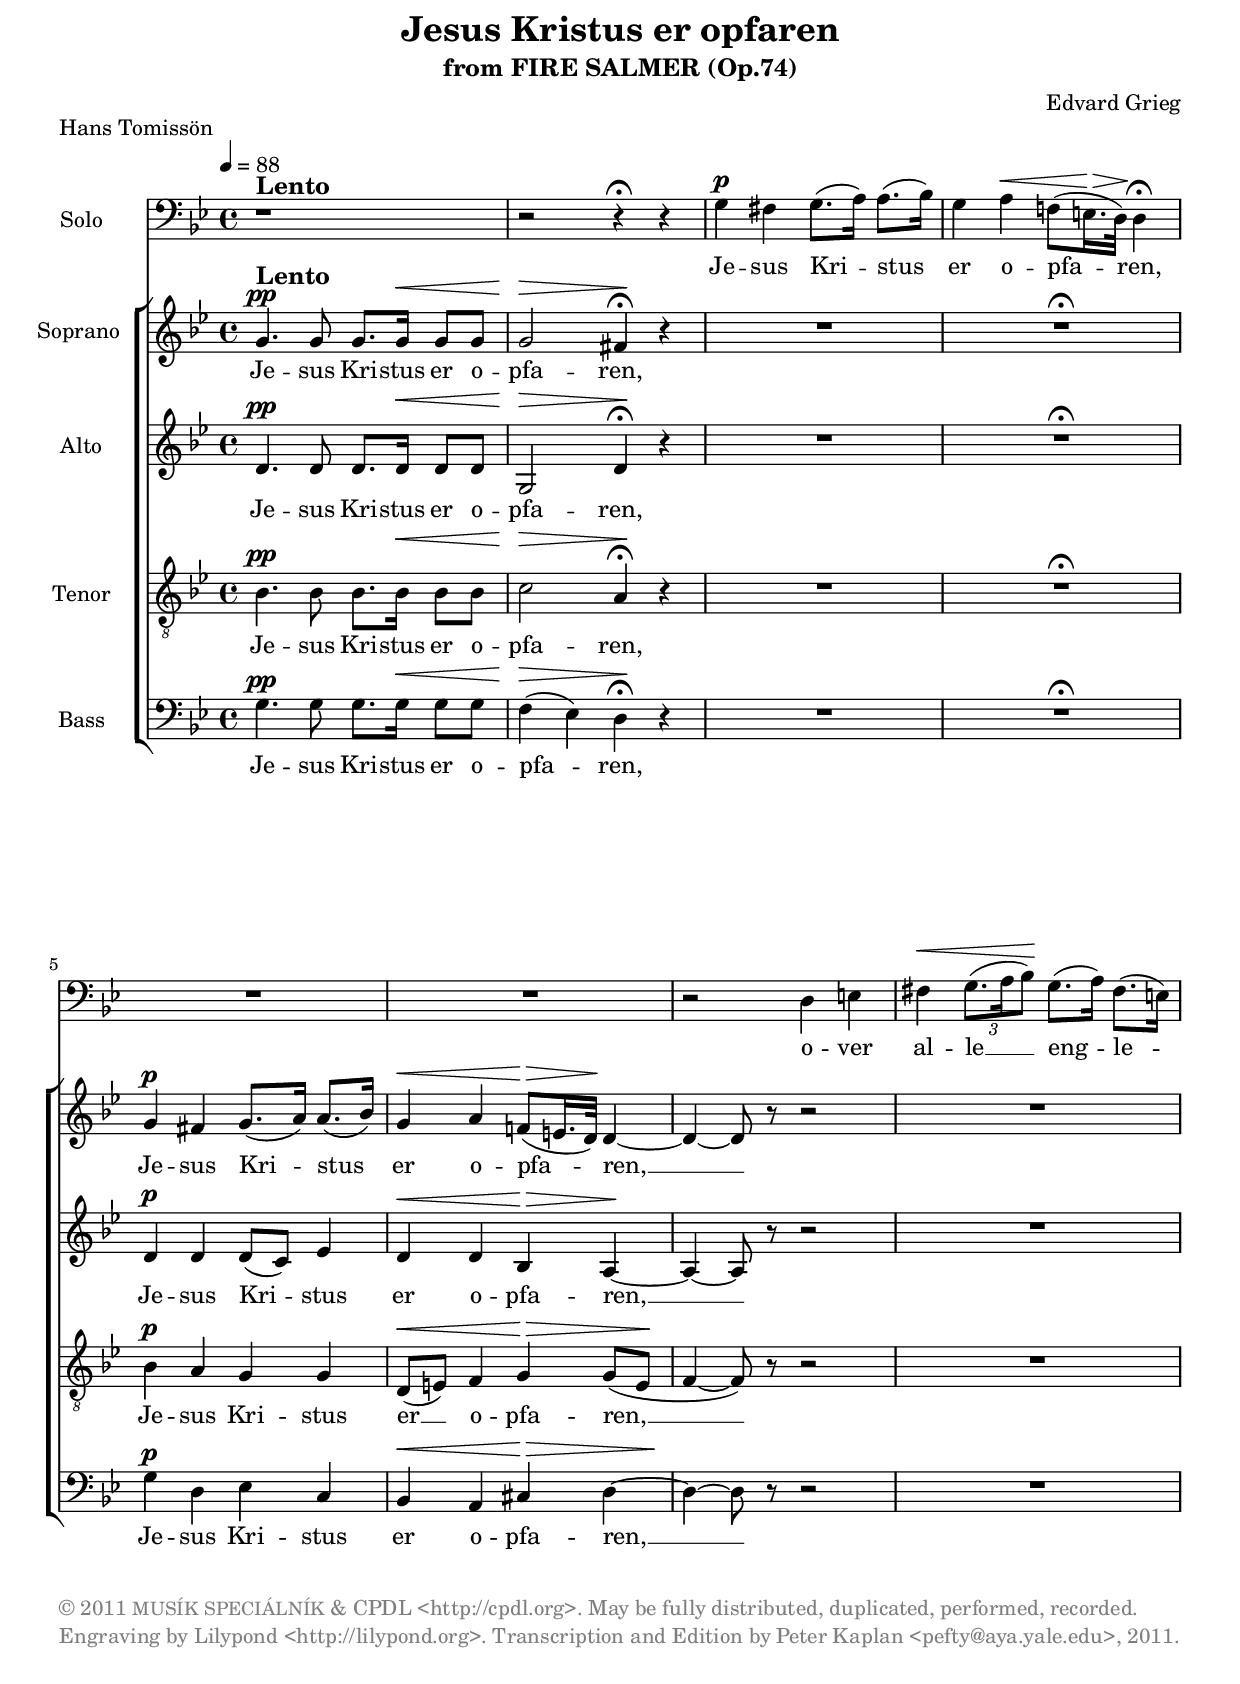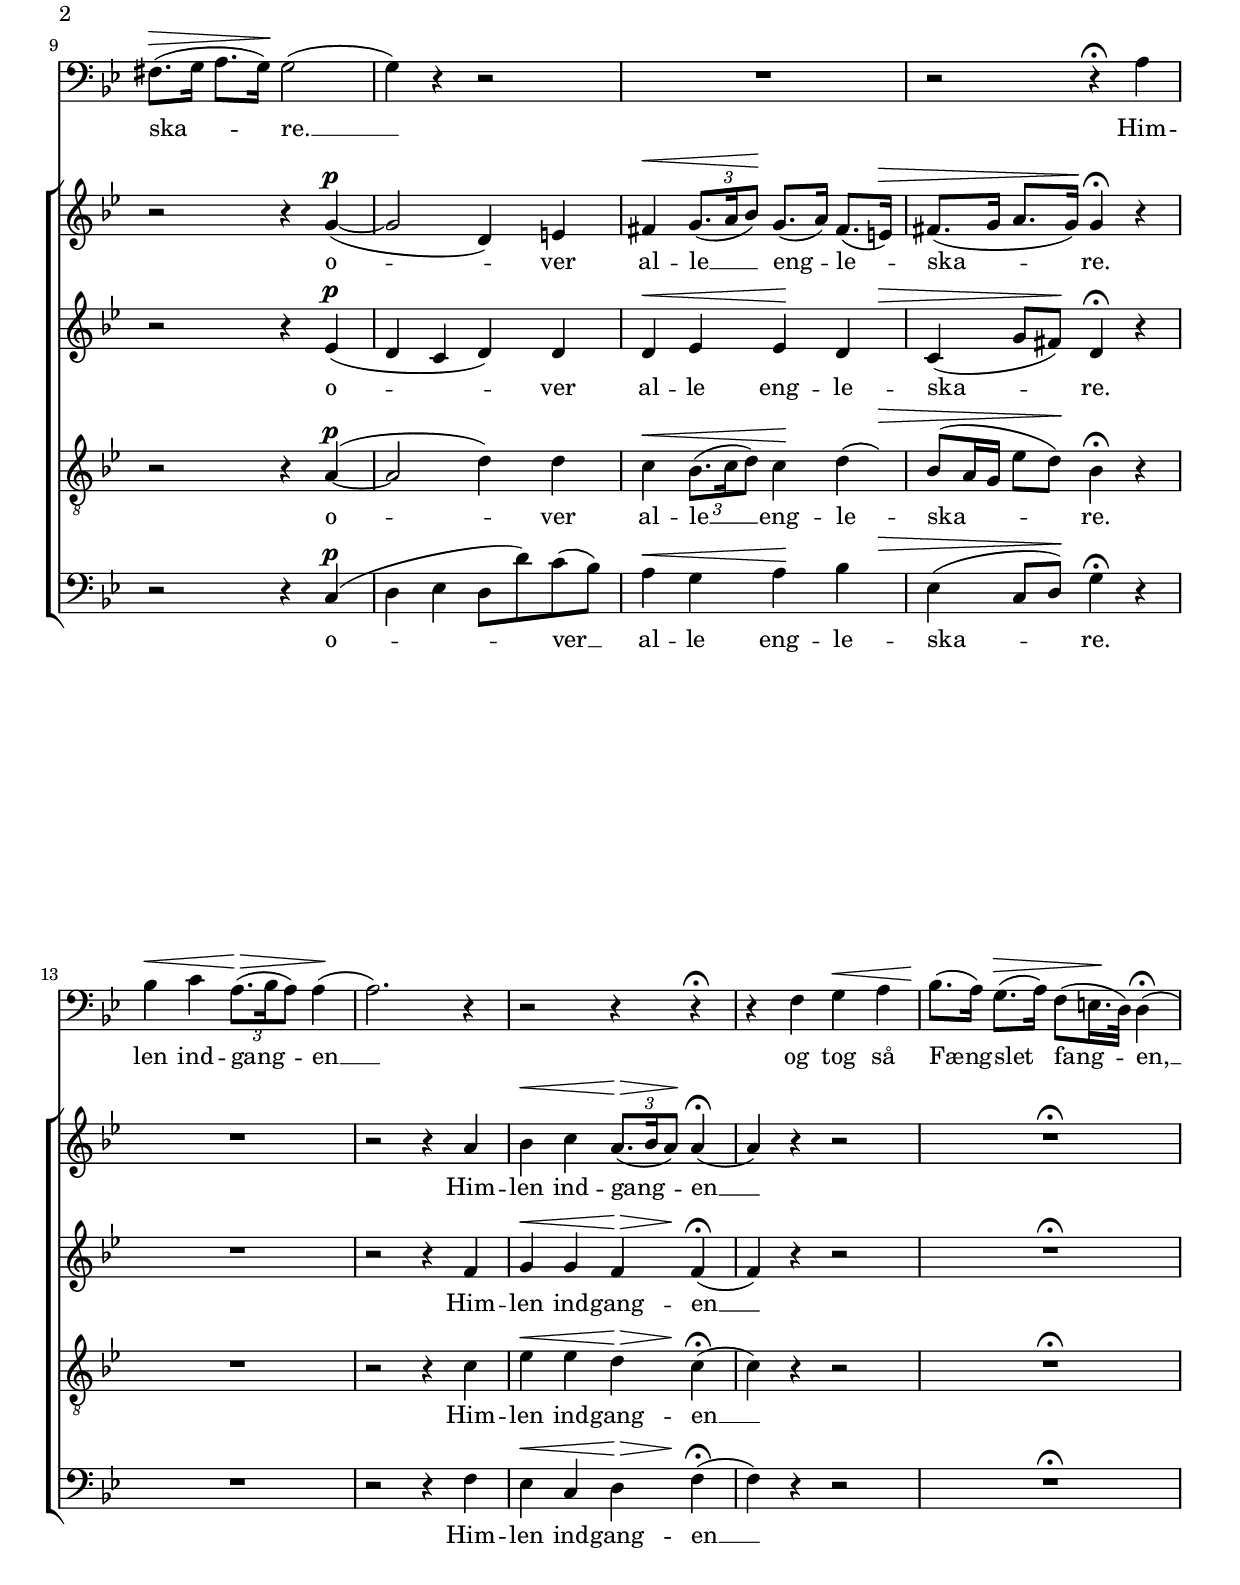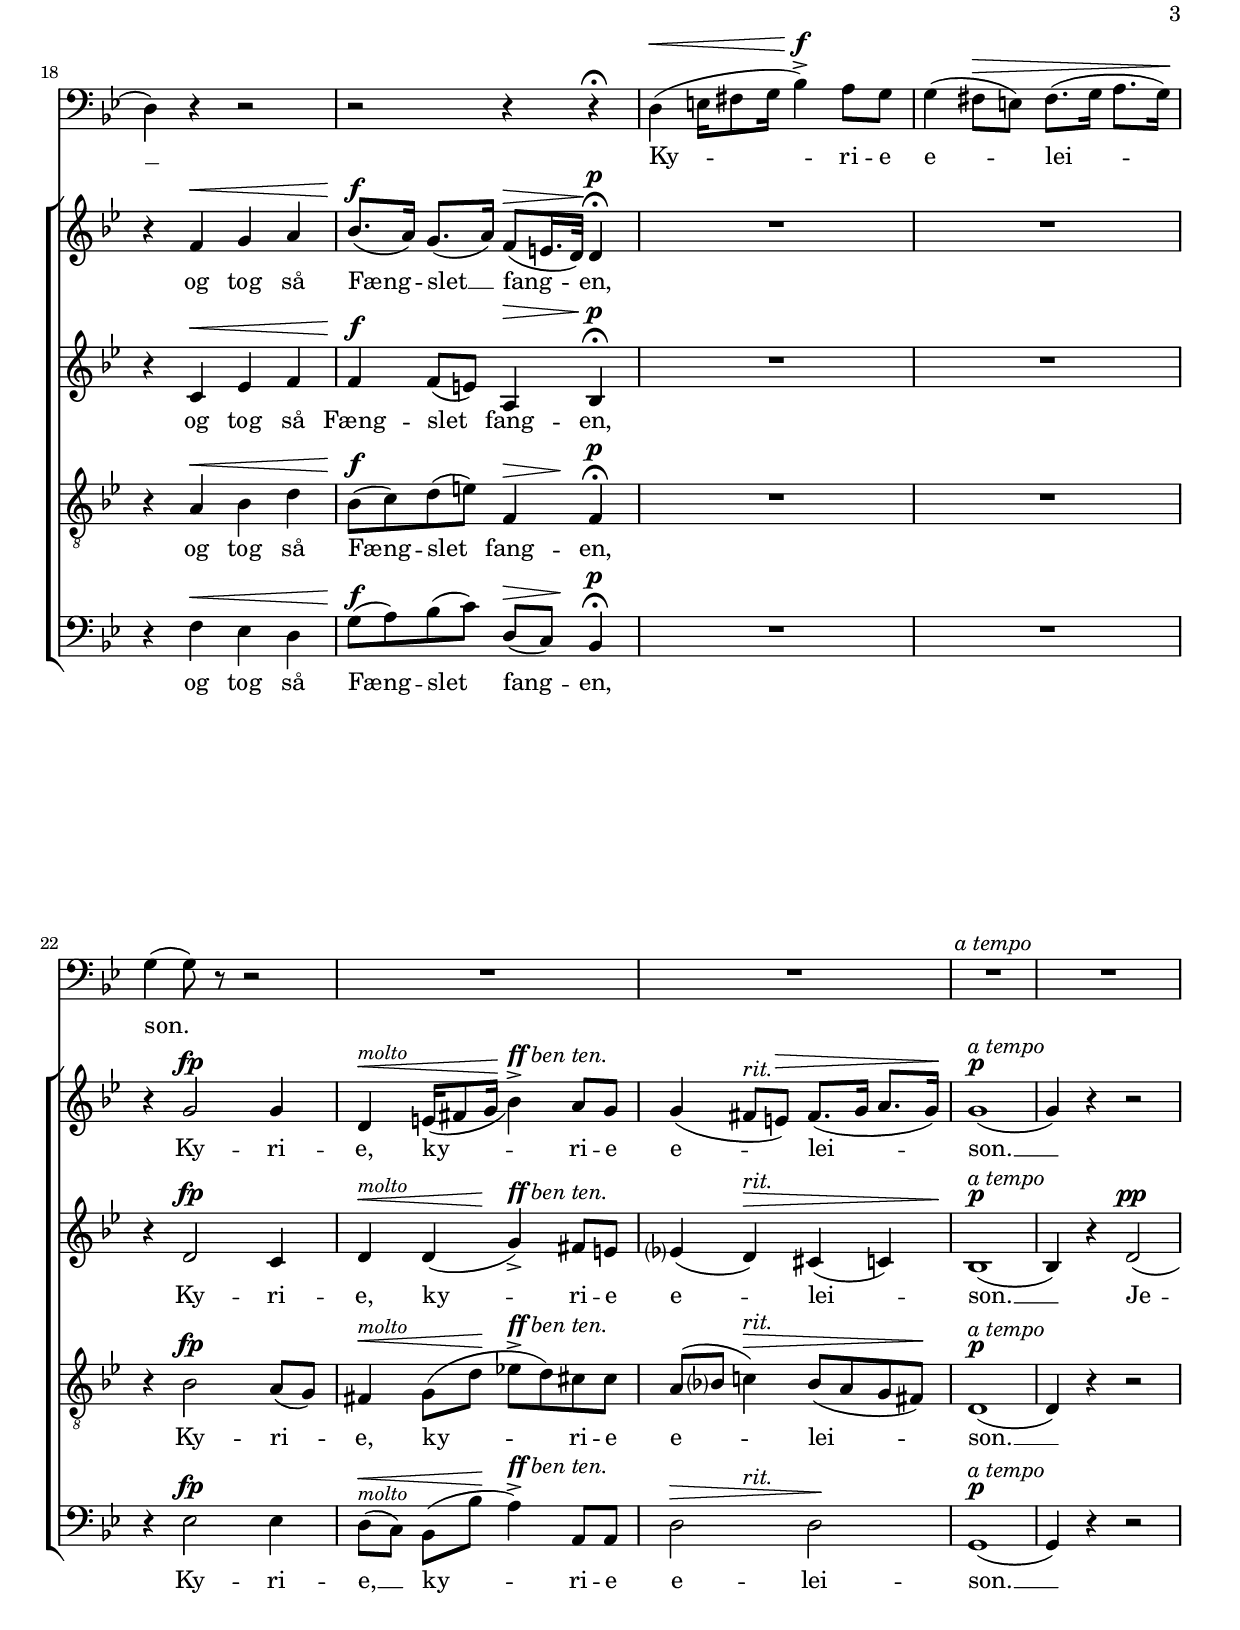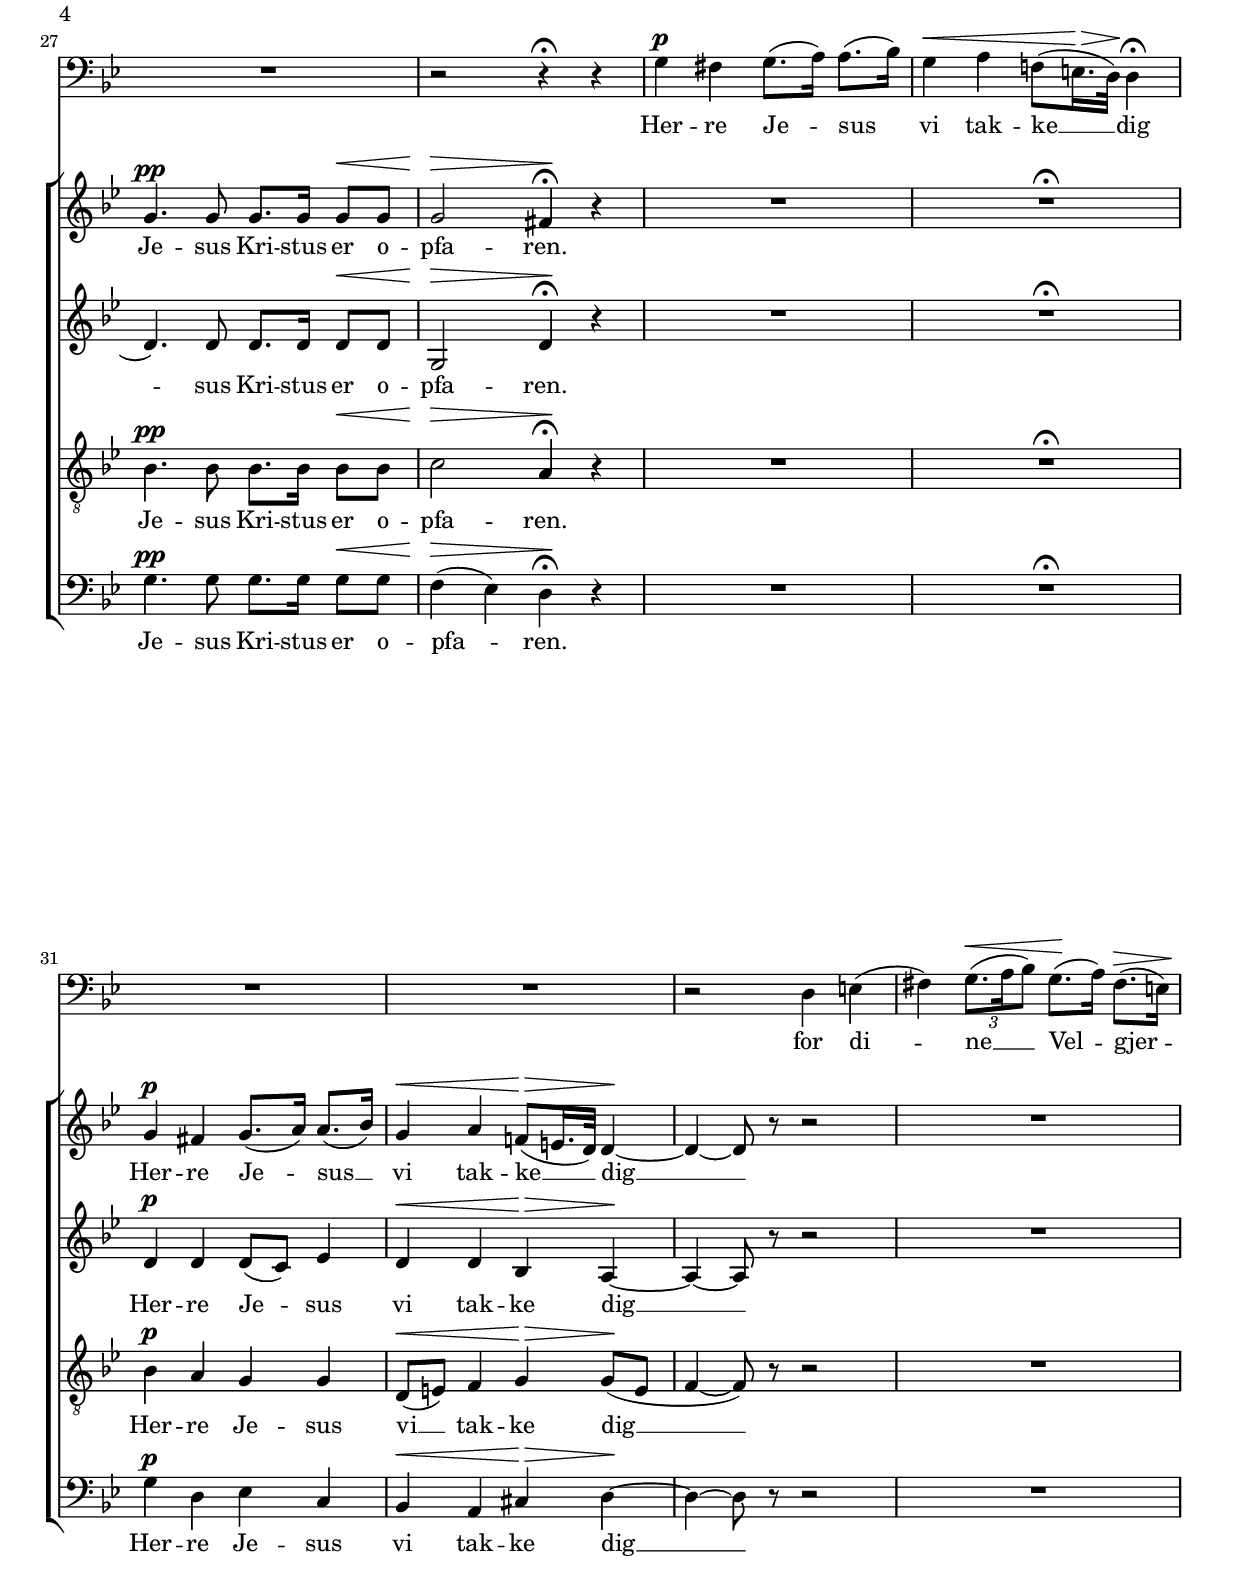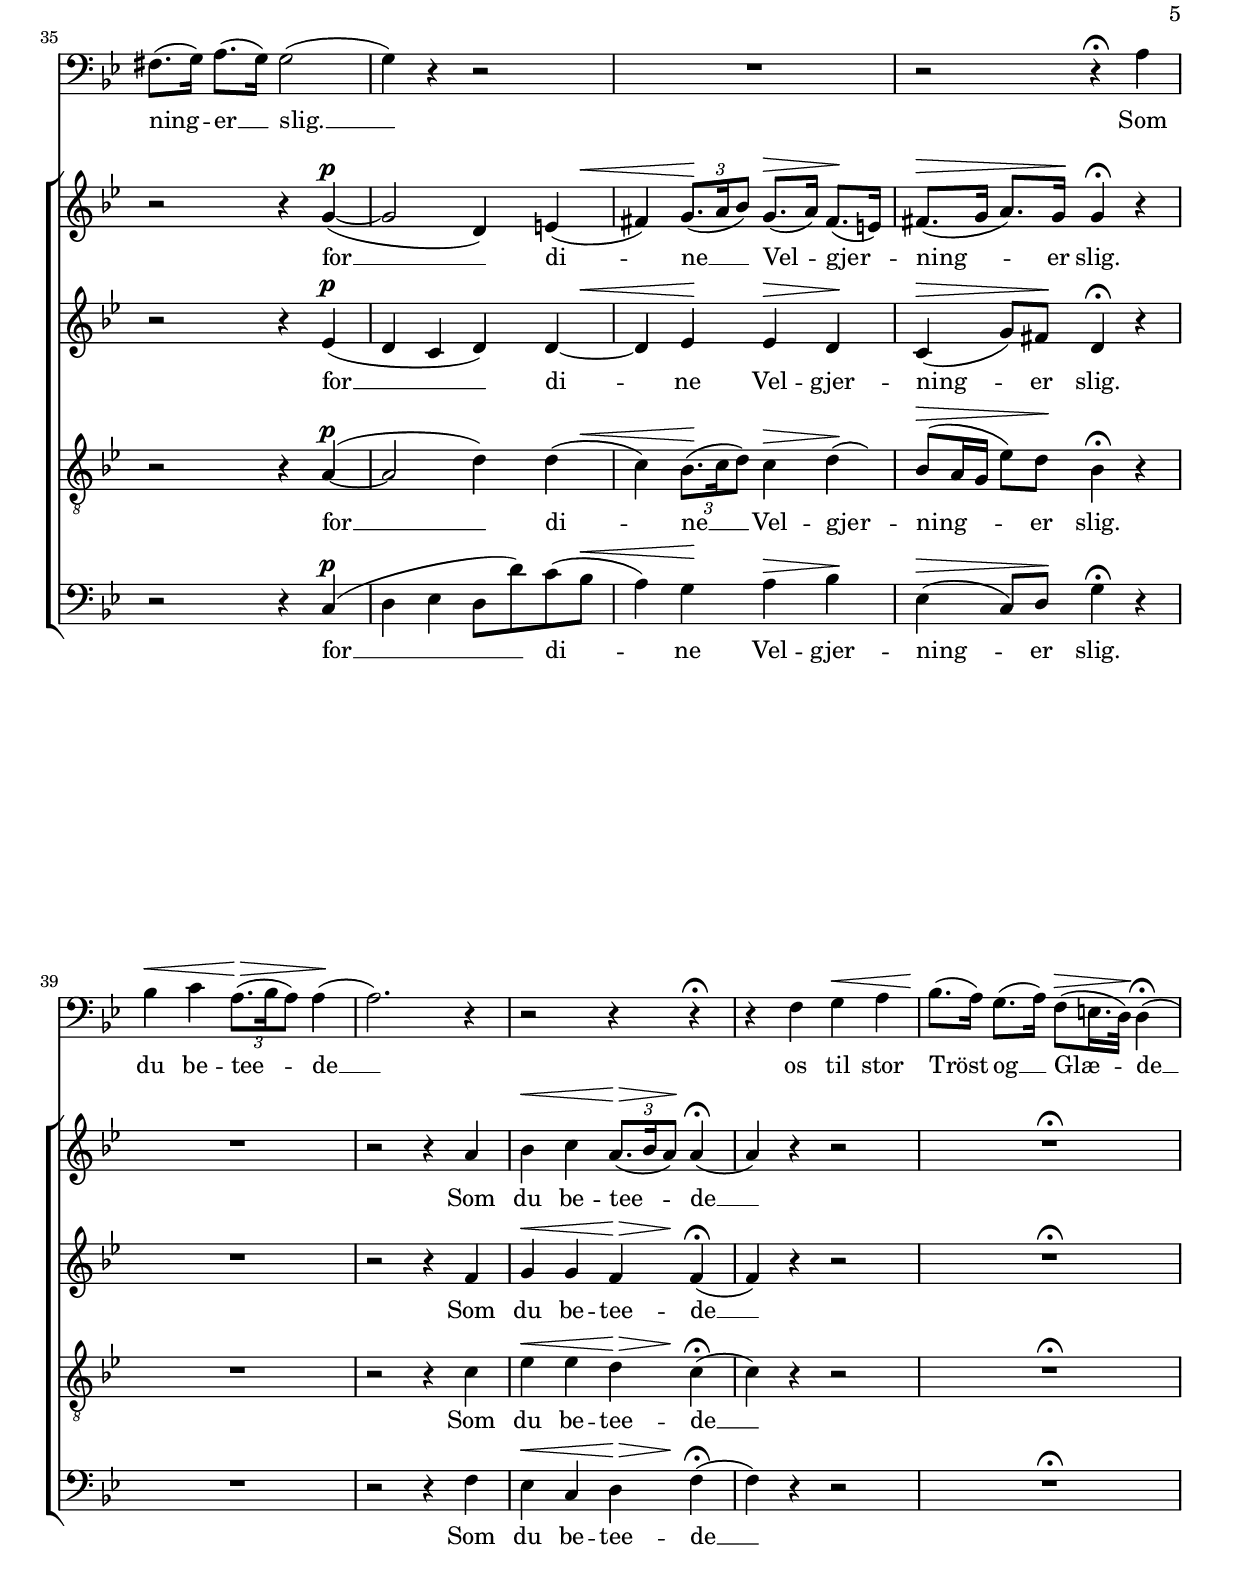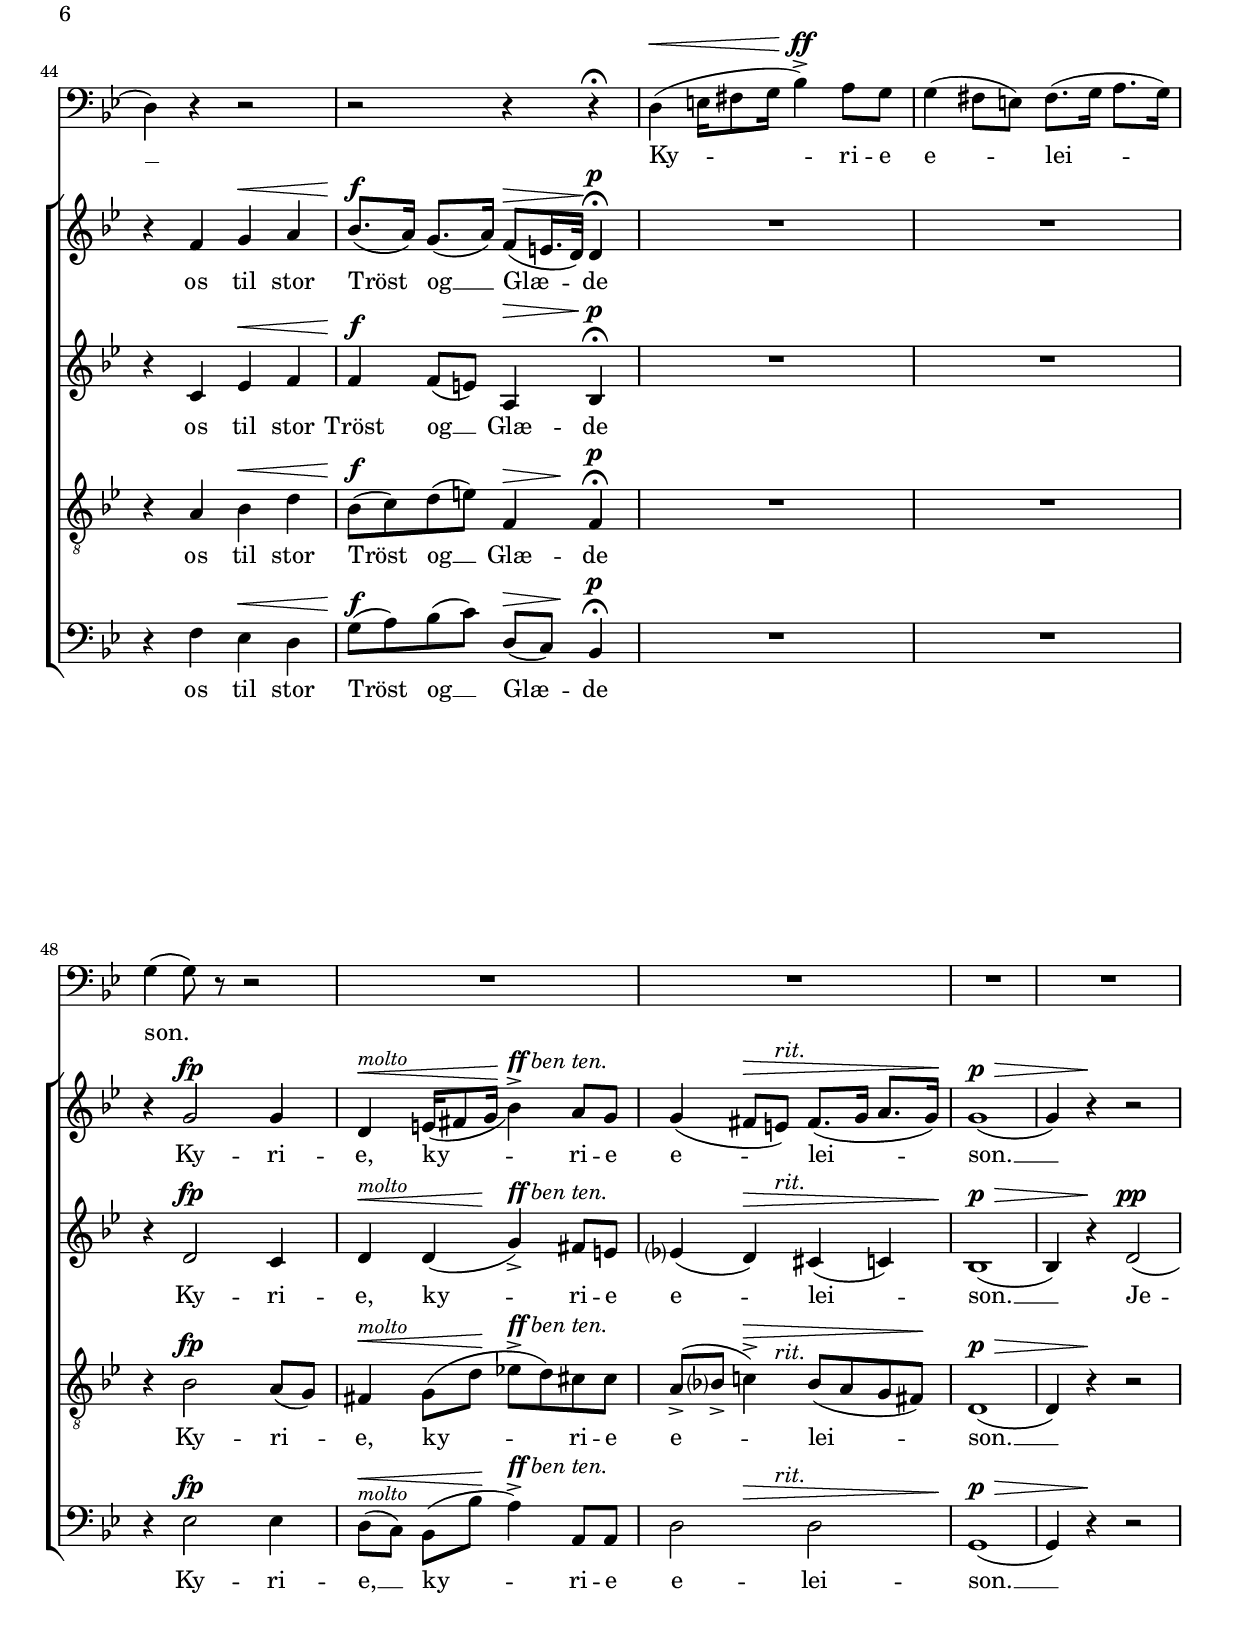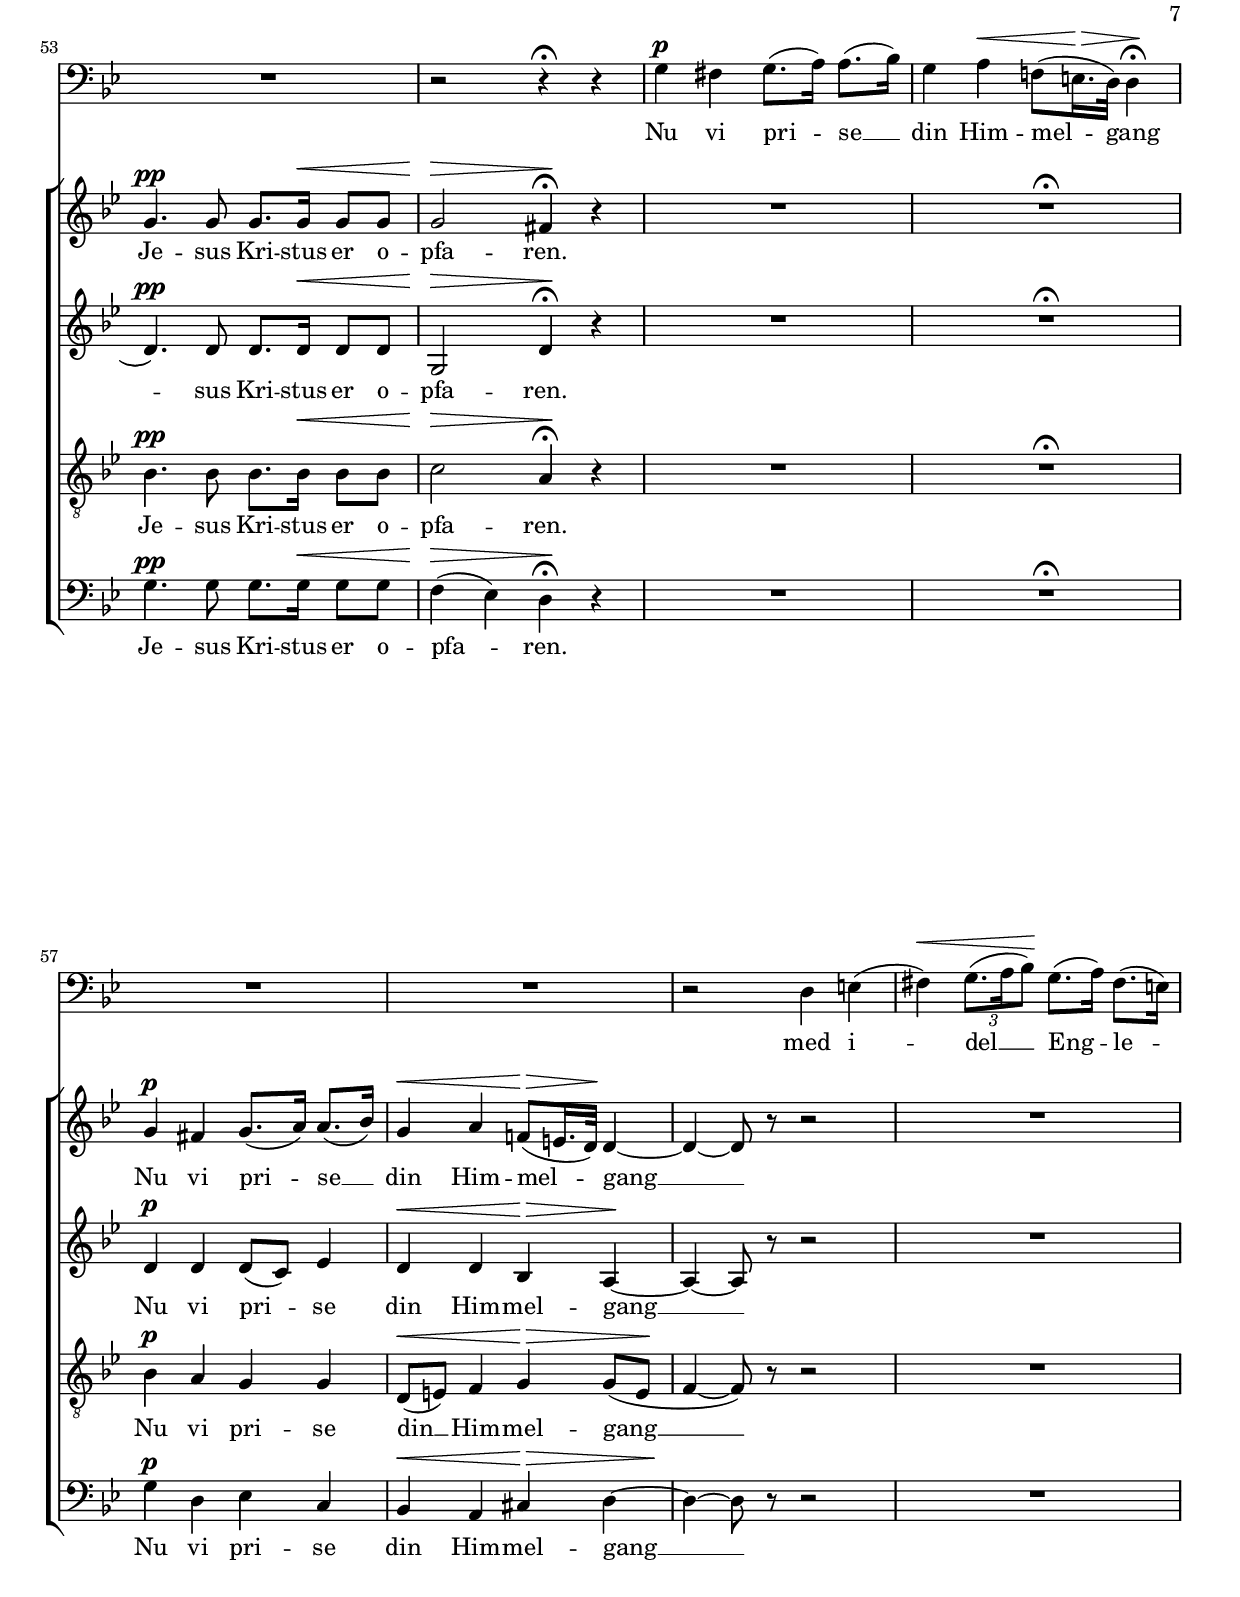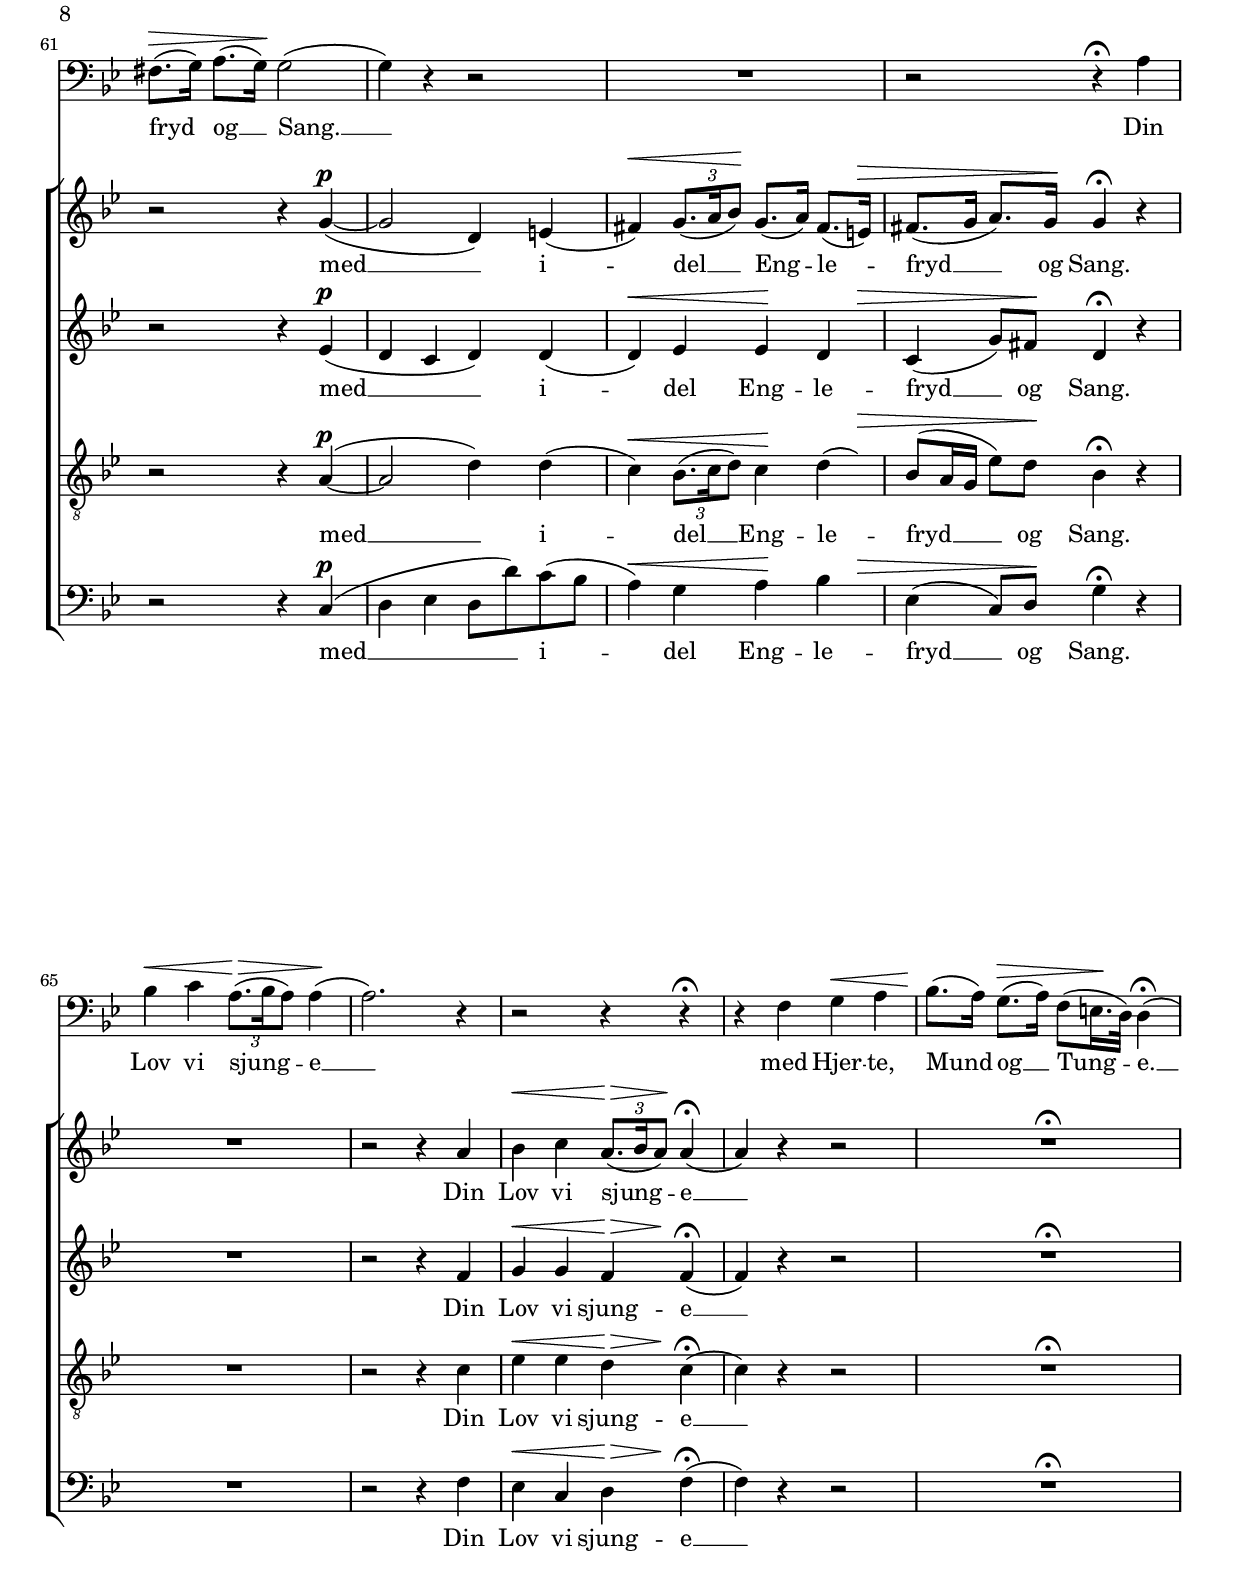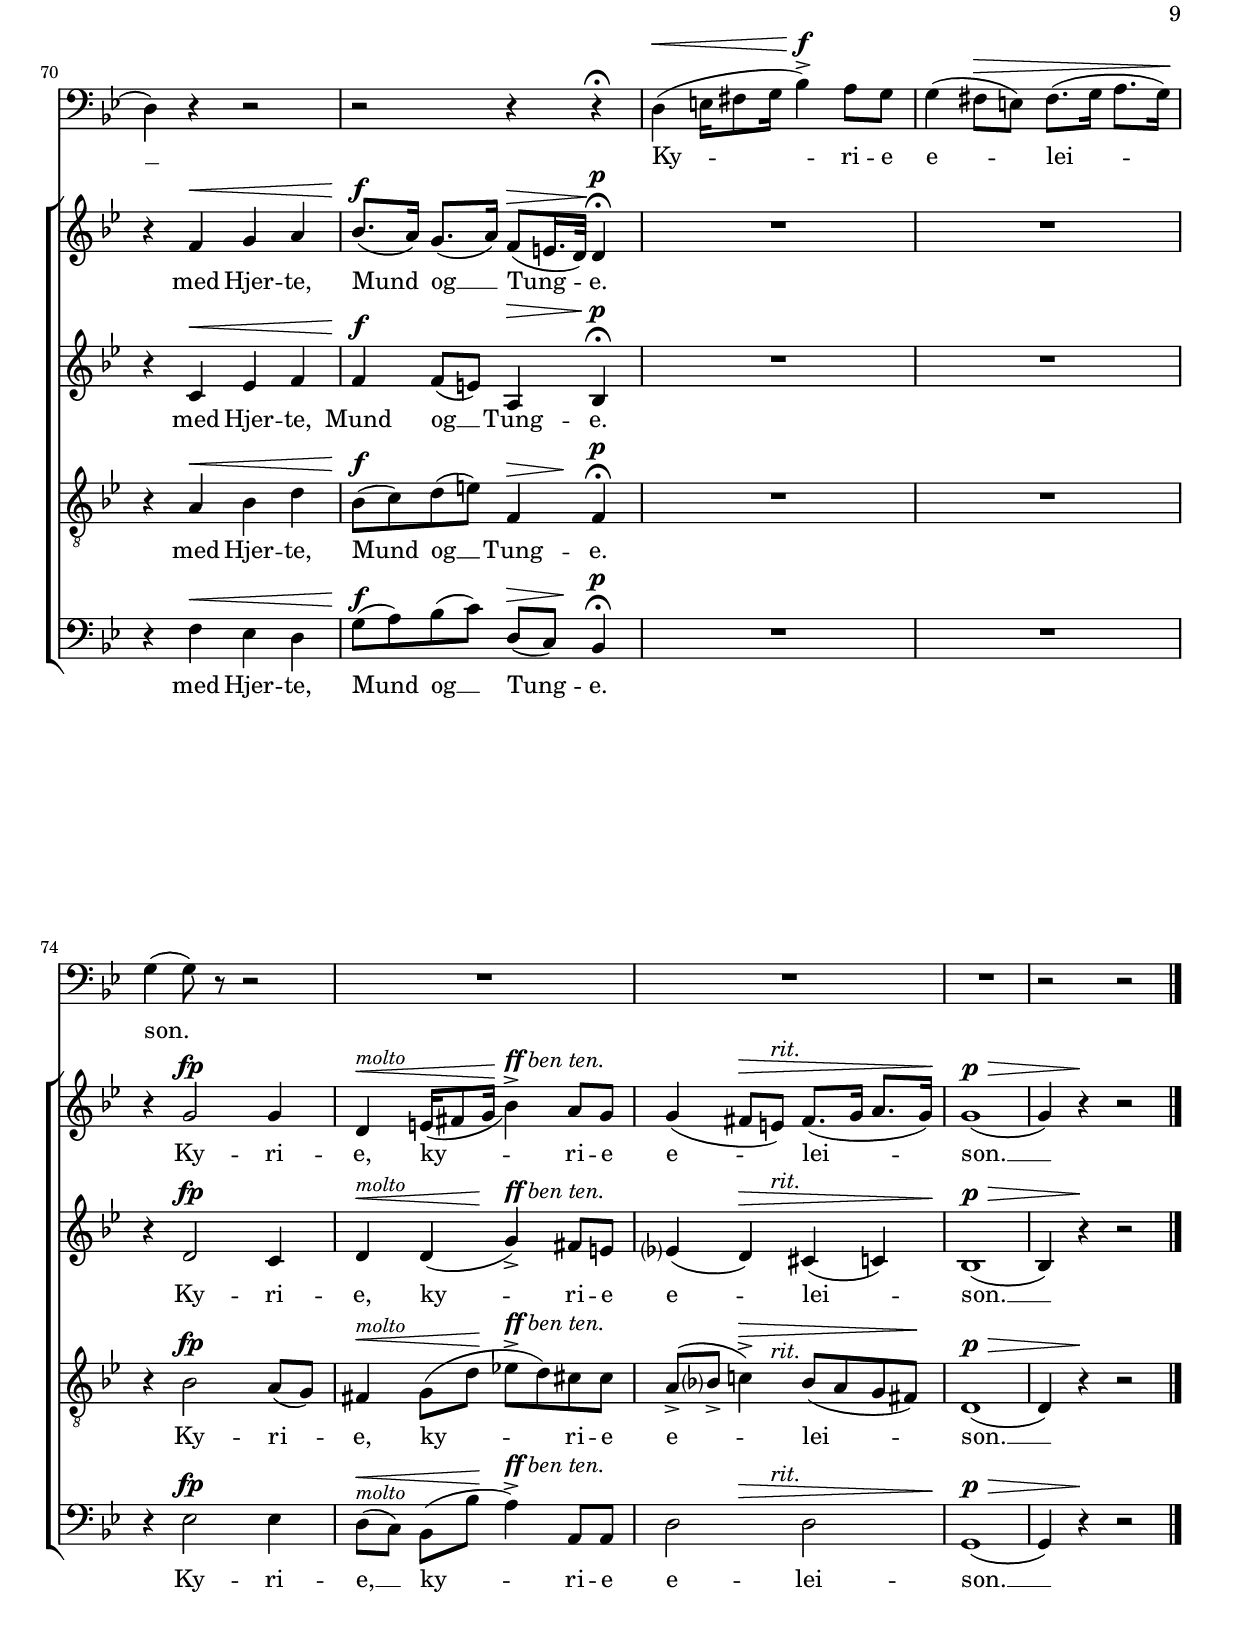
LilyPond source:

     \version "2.10.10"

  phrasingSlurDashed = {
    \override PhrasingSlur #'dash-period = #0.75
    \override PhrasingSlur #'dash-fraction = #0.4
  }

	
\paper {
  	after-title-space = #0.1 % default: 5\mm
	between-system-padding = #0.1 % default: 4\mm
%	between-system-space = #0.1 % default: 20\mm
  bottom-margin = 1.8\cm
  top-margin = 0.1\cm
  systemSeparatorMarkup = ""
   ragged-bottom=##f
% ragged-last-bottom=##f
  top-margin = 0.1\cm
  %  system-count = #18
   page-count = #10
	 oddFooterMarkup = \markup \abs-fontsize #10 \with-color #grey {
		\on-the-fly #first-page { \column { 
              \line { }
              \line { }
	      \line {© 2011 \smaller MUSÍK \smaller SPECIÁLNÍK & CPDL <http://cpdl.org>. May be fully distributed, duplicated, performed, recorded.}
              \line {Engraving by Lilypond <http://lilypond.org>. Transcription and Edition by Peter Kaplan <pefty@aya.yale.edu>, 2011.}

                                               }
                                     }
				   }    
 }

Global = {
	\once \override Score.RehearsalMark #'minimum-Y-extent = #'( -2 . 0 )
	% prepare dynamic signs to take fewest space and move around easily:
	\override DynamicText #'Y-extent = #'( 0 . 0 )
}	

% set staff height to the exact amount in pt:
#(set-global-staff-size 19)



\header {
    title = "Jesus Kristus er opfaren"
    subtitle = "from FIRE SALMER (Op.74)"
    composer = "Edvard Grieg"
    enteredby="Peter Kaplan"
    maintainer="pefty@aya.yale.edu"
    piece="Hans Tomissön"
}

solomus = {   

\phrasingSlurDashed  
\tempo 4=88
r1^\markup {  \bold \large  Lento  }
r2 r4\fermata r
g4^\p fis g8.( a16) a8.( bes16)
g4 a^\< f!8[( e16.^\> d32\!)] d4\fermata
R1
R1
r2 d4 e
fis4^\< \times 2/3 {g8.( a16 bes8\!)} g8.( a16) fis8.( e16)
fis8.^\>( g16 a8. g16\!) g2(
g4) r r2
R1
r2 r4\fermata a
bes4^\< c' \times 2/3 {a8.^\>( bes16 a8)} a4\!(
a2.) r4
r2 r4 r\fermata
r4 f g^\< a
bes8.\!( a16) g8.^\>( a16) f8[( e!16.\! d32)] d4\fermata(
d4) r4 r2

r2 r4 r\fermata
d4^\<( e16[ fis8 g16] bes4^\f^>) a8 g 
g4( fis8^\>[ e]) fis8.( g16 a8. g16\!)
g4(g8) r r2


R1
R1
R1^\markup{ \italic \line {a tempo}}
R1


R1
r2 r4\fermata r
g4^\p fis g8.( a16) a8.( bes16)
g4^\< a f!8[( e16.^\> d32\!)] d4\fermata
R1
R1
r2 d4 e(
fis4) \times 2/3 {g8.^\<( a16 bes8)} g8.\!( a16) fis8.^\>( e16)
fis8.\!( g16) a8.( g16) g2(
g4) r r2
R1
r2 r4\fermata a
bes4^\< c' \times 2/3 {a8.^\>( bes16 a8)} a4\!(
a2.) r4
r2 r4 r\fermata
r4 f g^\< a
bes8.\!( a16) g8.( a16) f8^\>[( e!16. d32\!)] d4\fermata(
d4) r4 r2

r2 r4 r\fermata
d4^\<( e16[ fis8 g16] bes4^\ff^>) a8 g 
g4( fis8[ e]) fis8.( g16 a8. g16)
g4(g8) r r2

R1
R1
R1
R1



R1
r2 r4\fermata r
g4^\p fis g8.( a16) a8.( bes16)
g4 a^\< f!8[( e16.^\> d32)] d4\!\fermata
R1
R1
r2 d4 e(
fis4^\<) \times 2/3 {g8.( a16 bes8\!)} g8.( a16) fis8.( e16)
fis8.^\>( g16) a8.( g16\!) g2(
g4) r r2
R1
r2 r4\fermata a
bes4^\< c' \times 2/3 {a8.^\>( bes16 a8)} a4\!(
a2.) r4
r2 r4 r\fermata
r4 f g^\< a
bes8.\!( a16) g8.^\>( a16) f8[( e!16.\! d32)] d4\fermata(
d4) r4 r2

r2 r4 r\fermata
d4^\<( e16[ fis8 g16] bes4^\f^>) a8 g 
g4( fis8^\>[ e]) fis8.( g16 a8. g16\!)
g4(g8) r r2

R1
R1
R1
r2 r2
}




sopmus = {   
\phrasingSlurDashed      

g'4.^\pp^\markup {  \bold \large  Lento  } g'8 g'8. g'16^\< g'8 g'
g'2^\> fis'4\fermata\! r
R1
R1\fermata
g'4^\p fis' g'8.( a'16) a'8.( bes'16)
g'4^\< a' f'!8^\>( e'16. d'32\!) d'4~
d'4~d'8 r r2
R1
r2 r4 g'^\p(~
g'2 d'4) e'
fis'4^\< \times 2/3 {g'8.( a'16 bes'8\!)} g'8.( a'16) fis'8.( e'16^\>)
fis'8.( g'16 a'8. g'16\!) g'4\fermata r
R1
r2 r4 a'
bes'4^\< c'' \times 2/3 {a'8.^\>( bes'16 a'8\!)} a'4\!\fermata(
a'4) r r2
R1\fermata
r4 f'^\< g' a'

bes'8.^\f( a'16) g'8.( a'16) f'8^\>[( e'!16. d'32\!)] d'4^\p\fermata

  R1
R1
r4 g'2^\fp g'4

d'4^\<^\markup{  \small \italic molto} e'16_([ fis'8 g'16\!] bes'4^>^\markup{ \italic \line {\large \bold ff  ben ten.}}) a'8 g' 
g'4( fis'8^\markup{ \italic rit.}[ e'^\>]) fis'8.( g'16 a'8. g'16\!)
g'1^\p^\markup{ \italic \line {a tempo}}(
g'4) r  r2


g'4.^\pp g'8 g'8. g'16 g'8^\< g'
g'2^\> fis'4\fermata\! r
R1
R1\fermata
g'4^\p fis' g'8.( a'16) a'8.( bes'16)
g'4^\< a' f'!8^\>( e'16. d'32) d'4\!~
d'4~d'8 r r2
R1
r2 r4 g'^\p(~
g'2 d'4) <<{e'( fis')}{s8 s^\< s4}>>
 \times 2/3 {g'8.\!( a'16 bes'8)} g'8.^\>( a'16) fis'8.\!( e'16)
 fis'8.^\>( g'16 a'8.) g'16\! g'4\fermata r
R1
r2 r4 a'
bes'4^\< c'' \times 2/3 {a'8.^\>( bes'16 a'8\!)} a'4\!\fermata(
a'4) r r2
R1\fermata
r4 f' g'^\< a'

bes'8.^\f( a'16) g'8.( a'16) f'8^\>[( e'!16. d'32\!)] d'4^\p\fermata

  R1
R1
r4 g'2^\fp g'4

d'4^\<^\markup{  \small \italic molto} e'16_([ fis'8 g'16\!] bes'4^>^\markup{ \italic \line {\large \bold ff  ben ten.}}) a'8 g' 

g'4( fis'8^\>[ e'^\markup{ \italic rit.}]) fis'8.( g'16 a'8. g'16\!)
g'1^\>^\p(
g'4) r\! r2


g'4.^\pp g'8 g'8. g'16^\< g'8 g'
g'2^\> fis'4\fermata\! r
R1
R1\fermata
g'4^\p fis' g'8.( a'16) a'8.( bes'16)
g'4^\< a' f'!8^\>( e'16. d'32\!) d'4~
d'4~d'8 r r2
R1
r2 r4 g'^\p(~
g'2 d'4) e'(
fis'4^\<) \times 2/3 {g'8.( a'16 bes'8\!)} g'8.( a'16) fis'8.( e'16^\>)
fis'8.( g'16 a'8.) g'16\! g'4\fermata r
R1
r2 r4 a'
bes'4^\< c'' \times 2/3 {a'8.^\>( bes'16 a'8\!)} a'4\!\fermata(
a'4) r r2
R1\fermata
r4 f'^\< g' a'

bes'8.^\f( a'16) g'8.( a'16) f'8^\>[( e'!16. d'32\!)] d'4^\p\fermata

  R1
R1
r4 g'2^\fp g'4

d'4^\<^\markup{  \small \italic molto} e'16_([ fis'8 g'16\!] bes'4^>^\markup{ \italic \line {\large \bold ff  ben ten.}}) a'8 g' 

g'4( fis'8^\>[ e'^\markup{ \italic rit.}]) fis'8.( g'16 a'8. g'16\!)
g'1^\>^\p(
g'4) r\! r2

\bar "|."
}

altmus = {   
\phrasingSlurDashed      
d'4.^\pp d'8 d'8. d'16^\< d'8 d'
g2^\> d'4\fermata\! r
R1
R1\fermata
d'4^\p d' d'8( c') ees'4
d'4^\< d' bes^\> a\!~
a4~a8 r r2
R1
r2 r4 ees'^\p(
d'4 c' d') d'
d'4^\< ees' ees'\! <<{d'}{ s8. s16^\> }>>
c'4( g'8 fis'\!) d'4\fermata r
R1
r2 r4 f'
g'4^\< g' <<{f'}{s8.^\> s16\!}>> f'4\fermata(
f'4) r r2
R1\fermata
r4 c'^\< ees' f'

f'4^\f f'8( e') a4^\> bes4^\p\fermata

  R1
R1
r4 d'2^\fp c'4
<<{s4^\<^\markup{  \small \italic molto} s8 s\! s2 }
  {d'4 d'( g'4_>^\markup{ \italic \line {\large \bold ff  ben ten.}}) fis'8 e' }>>
ees'?4( d'^\>^\markup{ \italic rit.}) <<{cis'4( c')} {s4 s8. s16\!}>>
bes1^\p^\markup{ \italic \line {a tempo}}(
bes4) r d'2^\pp(


d'4.) d'8 d'8. d'16 d'8^\< d'
g2^\> d'4\fermata\! r
R1
R1\fermata
d'4^\p d' d'8( c') ees'4
d'4^\< d' bes^\> a\!~
a4~a8 r r2
R1
r2 r4 ees'^\p(
d'4 c' d') <<{d'~d'}{s8 s^\< s4}>>
ees'\! ees'^\> <<{d'\!}{ s8. s16 }>>
c'4^\>( g'8) fis'\! d'4\fermata r
R1
r2 r4 f'
g'4^\< g' <<{f'}{s8.^\> s16\!}>> f'4\fermata(
f'4) r r2
R1\fermata
r4 c' ees'^\< f'

f'4^\f f'8( e') a4^\> bes4^\p\fermata

  R1
R1
r4 d'2^\fp c'4
<<{s4^\<^\markup{  \small \italic molto} s8 s\! s2 }
  {d'4 d'( g'4_>^\markup{ \italic \line {\large \bold ff  ben ten.}}) fis'8 e' }>>

<<{ees'?4( d'^\>)}{s4. s8^\markup{ \italic rit.}}>> <<{cis'4( c')} {s4 s8. s16\!}>>
bes1^\p^\>(
bes4) r\! d'2^\pp(


d'4.^\pp) d'8 d'8. d'16^\< d'8 d'
g2^\> d'4\fermata\! r
R1
R1\fermata
d'4^\p d' d'8( c') ees'4
d'4^\< d' bes^\> a\!~
a4~a8 r r2
R1
r2 r4 ees'^\p(
d'4 c' d') d'(
d'4^\<) ees' ees'\! <<{d'}{ s8. s16^\> }>>
c'4( g'8) fis'\! d'4\fermata r
R1
r2 r4 f'
g'4^\< g' <<{f'}{s8.^\> s16\!}>> f'4\fermata(
f'4) r r2
R1\fermata
r4 c'^\< ees' f'

f'4^\f f'8( e') a4^\> bes4^\p\fermata

  R1
R1
r4 d'2^\fp c'4
<<{s4^\<^\markup{  \small \italic molto} s8 s\! s2 }
  {d'4 d'( g'4_>^\markup{ \italic \line {\large \bold ff  ben ten.}}) fis'8 e' }>>

<<{ees'?4( d'^\>)}{s4. s8^\markup{ \italic rit.}}>> <<{cis'4( c')} {s4 s8. s16\!}>>
bes1^\p^\>(
bes4) r\! r2
}


tenmus = 
{

bes4.^\pp bes8 bes8. bes16^\< bes8 bes
c'2^\> a4\fermata\! r
R1
R1\fermata
bes4^\p a g g
d8^\<( e) f4 g^\> g8( e\!
f4~f8) r r2
R1
r2 r4 a^\p(~
a2 d'4) d'
c'4^\< \times 2/3 {bes8.( c'16 d'8)} c'4\! <<{d'}{s8.( s16^\>)}>>
bes8( a16 g ees'8 d'\!) bes4\fermata r
R1
r2 r4 c'
ees'4^\< ees' <<{d'}{s8.^\> s16\!}>> c'4\fermata(
c'4) r r2
R1\fermata
r4 a^\< bes d'

bes8^\f( c') d'( e') <<{f4}{ s8.^\> s16\! }>> f4^\p\fermata

  R1
R1
r4 bes2^\fp a8( g)

fis4^\<^\markup{ \vspace#-0.2 \small \italic molto} g8( d'\!  ees'!^>^\markup{ \italic \line {\large \bold ff  ben ten.}} d') cis' cis' 
a8( bes? c'!4^\>^\markup{ \italic rit.} ) bes8( a g fis\!)
d1^\p^\markup{ \italic \line {a tempo}}(
d4) r r2


bes4.^\pp bes8 bes8. bes16 bes8^\< bes
c'2^\> a4\fermata\! r
R1
R1\fermata
bes4^\p a g g
d8^\<( e) f4 g^\> g8\!( e
f4~f8) r r2
R1
r2 r4 a^\p(~
a2 d'4) <<{d'( c')}{s8 s^\< s4}>>
\times 2/3 {bes8.\!( c'16 d'8)} c'4^\> <<{d'\!}{s8.( s16)}>>
bes8^\>( a16 g ees'8) d'\! bes4\fermata r
R1
r2 r4 c'
ees'4^\< ees' <<{d'}{s8.^\> s16\!}>> c'4\fermata(
c'4) r r2
R1\fermata
r4 a bes^\< d'

bes8^\f( c') d'( e') <<{f4}{ s8.^\> s16\! }>> f4^\p\fermata

  R1
R1
r4 bes2^\fp a8( g)

fis4^\<^\markup{ \vspace#-0.2 \small \italic molto} g8( d'\!  ees'!^>^\markup{ \italic \line {\large \bold ff  ben ten.}} d') cis' cis' 
<<{a8_>( bes? _> c'!4^>^\> )}{s4. s8^\markup{ \italic rit.}}>> bes8( a g fis\!)
d1^\p^\>(
d4) r\! r2


bes4.^\pp bes8 bes8. bes16^\< bes8 bes
c'2^\> a4\fermata\! r
R1
R1\fermata
bes4^\p a g g
d8^\<( e) f4 g^\> g8( e\!
f4~f8) r r2
R1
r2 r4 a^\p(~
a2 d'4) d'(
c'4^\<) \times 2/3 {bes8.( c'16 d'8)} c'4\! <<{d'}{s8.( s16^\>)}>>
bes8( a16 g ees'8) d'\! bes4\fermata r
R1
r2 r4 c'
ees'4^\< ees' <<{d'}{s8.^\> s16\!}>> c'4\fermata(
c'4) r r2
R1\fermata
r4 a^\< bes d'

bes8^\f( c') d'( e') <<{f4}{ s8.^\> s16\! }>> f4^\p\fermata

  R1
R1
r4 bes2^\fp a8( g)

fis4^\<^\markup{ \vspace#-0.2 \small \italic molto} g8( d'\!  ees'!^>^\markup{ \italic \line {\large \bold ff  ben ten.}} d') cis' cis' 
<<{a8_>( bes? _> c'!4^>^\> )}{s4. s8^\markup{ \italic rit.}}>> bes8( a g fis\!)
d1^\p^\>(
d4) r\! r2
}

basmus = {
g4.^\pp g8 g8. g16^\< g8 g
f4^\>( ees) d4\fermata\! r
R1
R1\fermata
g4^\p d ees c
bes,4^\< a, cis^\>  
                <<{ s8. s16\! s2} 
		{d4~d4~d8 r }>>
                                       r2
R1
r2 r4 c^\p(
d4 ees d8 d') c'( bes)
a4^\< g a\! <<{bes}{s8. s16^\>}>>
ees4( c8 d\!) g4\fermata r
R1
r2 r4 f
ees4^\< c <<{d}{s8.^\> s16\!}>> f4\!\fermata(
f4) r r2
R1\fermata
r4 f^\< ees d

g8^\f( a) bes( c') <<{d8( c)} { s8.^\> s16\!}>> bes,4^\p\fermata

  R1
R1
r4 ees2^\fp ees4
\stemDown
d8^\<^\markup{ \vspace#-0.2  \small \italic molto}[( c)] bes,( bes\! a4^>^\markup{ \italic \line {\large \bold ff  ben ten.}}) \stemNeutral a,8 a, 
<<{d2^\>}{s4 s^\markup{ \italic rit.}}>> d2\!
g,1^\p^\markup{ \italic \line {a tempo}}(
g,4) r  r2
 \pageBreak


g4.^\pp g8 g8. g16 g8^\< g
f4^\>( ees) d4\fermata\! r
R1
R1\fermata
g4^\p d ees c
bes,4^\< a, cis^\>  
                <<{ s8. s16 s2} 
		{d4\!~d4~d8 r }>>
                                       r2
R1
r2 r4 c^\p(
d4 ees d8 d') c'( bes^\<
a4) g\! a^\> <<{bes\!}{s8. s16}>>
ees4^\>( c8) d\! g4\fermata r
R1
r2 r4 f
ees4^\< c <<{d}{s8.^\> s16\!}>> f4\!\fermata(
f4) r r2
R1\fermata
r4 f ees^\< d

g8^\f( a) bes( c') <<{d8( c)} { s8.^\> s16\!}>> bes,4^\p\fermata

  R1
R1
r4 ees2^\fp ees4
\stemDown
d8^\<^\markup{ \vspace#-0.2  \small \italic molto}[( c)] bes,( bes\! a4^>^\markup{ \italic \line {\large \bold ff  ben ten.}}) \stemNeutral a,8 a, 

<< { d2 d } { s4 s8^\> s^\markup{ \italic rit.} s4.. s16\! } >>
g,1^\p^\>(
g,4) r\! r2

\pageBreak

 
g4.^\pp g8 g8. g16^\< g8 g
f4^\>( ees) d4\fermata\! r
R1
R1\fermata
g4^\p d ees c
bes,4^\< a, cis^\>  
                <<{ s8. s16\! s2} 
		{d4~d4~d8 r }>>
                                       r2
R1
r2 r4 c^\p(
d4 ees d8 d') c'( bes
a4^\<) g a\! <<{bes}{s8. s16^\>}>>
ees4( c8) d\! g4\fermata r
R1
r2 r4 f
ees4^\< c <<{d}{s8.^\> s16\!}>> f4\!\fermata(
f4) r r2
R1\fermata
r4 f^\< ees d

g8^\f( a) bes( c') <<{d8( c)} { s8.^\> s16\!}>> bes,4^\p\fermata

  R1
R1
r4 ees2^\fp ees4
\stemDown
d8^\<^\markup{ \vspace#-0.2  \small \italic molto}[( c)] bes,( bes\! a4^>^\markup{ \italic \line {\large \bold ff  ben ten.}}) \stemNeutral a,8 a, 

<< { d2 d } { s4 s8^\> s^\markup{ \italic rit.} s4.. s16\! } >>
g,1^\p^\>(
g,4) r\! r2

 \pageBreak
}



     \score { 
         <<
	   
	         \new Staff = solobar <<
               {  
         \clef bass 
        \key bes \major 
        \set Staff.midiInstrument = "synth voice"
        \set Staff.vocalName = "Solo  "
        \new Voice = "sol" { << \solomus >> }

}

>>


\new Lyrics \with { \override VerticalAxisGroup #'minimum-Y-extent = #'(-5 . 0)}
\lyricsto "sol"
        { 
Je -- sus Kri -- stus
er o -- pfa -- ren,
o -- ver 
al -- le __ eng -- le -- 
ska -- re. __
Him -- 
len ind -- gang -- en
__
 og tog så 
 Fæng -- slet fang -- en,
__
Ky -- ri -- e
e -- lei -- 
son.
	
Her -- re Je -- sus 
vi tak -- ke __ dig
for di -- 
ne __ Vel -- gjer --
ning -- er __ slig. __
Som du be -- 
tee -- de
__
os til stor Tröst og __ Glæ -- de
__
Ky -- ri -- e
e -- lei -- 
son.
	  
Nu vi pri -- se __
din Him -- mel -- gang
med i -- del __ Eng -- le -- 
fryd og __ Sang. __
Din Lov vi sjung -- e __
med Hjer -- te, Mund og __ Tung -- e. __
Ky -- ri -- e
e -- lei -- 
son.




}
	   
	   
        \new ChoirStaff 
         <<
        \new Staff = soprano <<
               {  
        \clef treble
        \key bes  \major 
        \set Staff.midiInstrument = "synth voice"
	\set Staff.vocalName = "Soprano  "
         \time 4/4
        \new Voice = "sop" { << \sopmus >> }
}

>>


\new Lyrics \with { \override VerticalAxisGroup #'minimum-Y-extent = #'(-5 . 0)}
\lyricsto "sop"
        {
 Je -- sus Kri -- stus
er o -- pfa -- ren, 
 Je -- sus Kri -- stus
er o -- pfa -- ren, __
o -- ver 
al -- le __ eng -- le -- 
ska -- re.
Him -- 
len ind -- gang -- en
__
 og tog så 
 Fæng -- slet __ fang -- en,
Ky -- ri -- e,
ky -- ri -- e
e -- lei -- 
son. __

 Je -- sus Kri -- stus
er o -- pfa -- ren.
Her -- re Je -- sus __ 
vi tak -- ke __ dig __
for __ di -- 
ne __ Vel -- gjer --
ning -- er slig.
Som du be -- 
tee -- de
__
os til stor Tröst og __ Glæ -- de

Ky -- ri -- e,
ky -- ri -- e

e -- lei -- 
son. __

 Je -- sus Kri -- stus
er o -- pfa -- ren.
Nu vi pri -- se __
din Him -- mel -- gang __
med __ i -- del __ Eng -- le -- 
fryd __ og Sang.
Din Lov vi sjung -- e __
med Hjer -- te, Mund og __ Tung -- e.
Ky -- ri -- e,
ky -- ri -- e

e -- lei -- 
son. __


}
        \new Staff = alto <<
               {  
         \clef treble
        \key bes  \major 
        \set Staff.midiInstrument = "synth voice"
        \set Staff.vocalName = "Alto  "
        \new Voice = "alt" { << \altmus >> }

}

>>


\new Lyrics \with { \override VerticalAxisGroup #'minimum-Y-extent = #'(-5 . 0)}
\lyricsto "alt"
        { 
 Je -- sus Kri -- stus
er o -- pfa -- ren,
 Je -- sus Kri -- stus
er o -- pfa -- ren, __
o -- ver 
al -- le  eng -- le -- 
ska -- re.
Him -- 
len ind -- gang -- en
__
 og tog så 
 Fæng -- slet fang -- en,

Ky -- ri -- e,
ky -- ri -- e
e -- lei -- 
son. __
 

 Je -- sus Kri -- stus
er o -- pfa -- ren.
Her -- re Je -- sus 
vi tak -- ke dig __
for __ di -- 
ne Vel -- gjer --
ning -- er slig.
Som du be -- 
tee -- de
__
os til stor Tröst og __ Glæ -- de 

Ky -- ri -- e,
ky -- ri -- e

e -- lei -- 
son. __ 

 Je -- sus Kri -- stus
er o -- pfa -- ren.
Nu vi pri -- se
din Him -- mel -- gang __
med __ i -- del Eng -- le -- 
fryd __ og Sang.
Din Lov vi sjung -- e __ 
med Hjer -- te, Mund og __ Tung -- e.
Ky -- ri -- e,
ky -- ri -- e

e -- lei -- 
son. __ 

}

        \new Staff = Tenor <<
               {  
        \clef "G_8"
        \key bes  \major  
        \set Staff.midiInstrument = "synth voice"
        \set Staff.vocalName = "Tenor  "
        \new Voice = "ten" { << \tenmus >> }

}

>>


\new Lyrics \with { \override VerticalAxisGroup #'minimum-Y-extent = #'(-5 . 0)}
\lyricsto "ten"
        { 
 Je -- sus Kri -- stus
er o -- pfa -- ren,
 Je -- sus Kri -- stus
er __ o -- pfa -- ren, __ 
o -- ver 
al -- le __ eng -- le -- 
ska -- re.
Him -- 
len ind -- gang -- en
__
 og tog så 
 Fæng -- slet fang -- en,

Ky -- ri -- e,
ky -- ri -- e
e -- lei -- 
son. __ 


 Je -- sus Kri -- stus
er o -- pfa -- ren.
Her -- re Je -- sus 
vi __ tak -- ke dig __ 
for __ di -- 
ne __ Vel -- gjer --
ning -- er slig.
Som du be -- 
tee -- de
__
os til stor Tröst og __ Glæ -- de

Ky -- ri -- e,
ky -- ri -- e

e -- lei -- 
son. __ 

 Je -- sus Kri -- stus
er o -- pfa -- ren.
Nu vi pri -- se
din __ Him -- mel -- gang __
med __ i -- del __ Eng -- le -- 
fryd __ og Sang.
Din Lov vi sjung -- e __ 
med Hjer -- te, Mund og __ Tung -- e.
Ky -- ri -- e,
ky -- ri -- e

e -- lei -- 
son. __

}

        \new Staff = bas <<
               {  <<
        \clef bass
        \key bes  \major 
        \set Staff.midiInstrument = "synth voice"
        \set Staff.vocalName = "Bass  "
        \new Voice = "bassus" { << \basmus >> }

>>
}
>>



\new Lyrics 
\lyricsto "bassus"
        { 
 Je -- sus Kri -- stus
er o -- pfa -- ren,
 Je -- sus Kri -- stus
er o -- pfa -- ren, __ 
o -- ver __
al -- le eng -- le -- 
ska -- re.
Him -- 
len ind -- gang -- en
__
 og tog så 
 Fæng -- slet fang -- en,

Ky -- ri -- e, __ 
ky -- ri -- e
e -- lei -- 
son. __ 


 Je -- sus Kri -- stus
er o -- pfa -- ren.
Her -- re Je -- sus 
vi tak -- ke dig __
for __ di -- 
ne Vel -- gjer --
ning -- er slig.
Som du be -- 
tee -- de
__
os til stor Tröst og __ Glæ -- de

Ky -- ri -- e, __ 
ky -- ri -- e

e -- lei -- 
son. __ 

 Je -- sus Kri -- stus
er o -- pfa -- ren.
Nu vi pri -- se
din Him -- mel -- gang __ 
med __ i -- del Eng -- le -- 
fryd __ og Sang.
Din Lov vi sjung -- e __ 
med Hjer -- te, Mund og __ Tung -- e.
Ky -- ri -- e, __ 
ky -- ri -- e

e -- lei -- 
son. __ 

} 

 >>

%{
        \new PianoStaff << 
        \new Staff << 
        \override Staff.VerticalAxisGroup #'minimum-Y-extent = #'(-3 . 10) 
        \set Staff.printPartCombineTexts = ##f 
        \stemUp
        \key f \major 
        \partcombine 
        << \sopmus >> 
        << \altmus >> 
     >> 
        \new Staff << 
        \clef bass 
        \key f \major 
        \stemDown
        \set Staff.printPartCombineTexts = ##f 
        \partcombine 
        << \tenmus >> 
        << \basmus >>

     >> 
  >> 
%}

>>
        
     }

    %     \Score { }
     
\layout { 
% #(layout-set-staff-size 6)
         \context { 
          \Staff \consists "Horizontal_bracket_engraver" 
          }
         }
	 
\markup{\column{\line{ ~ } \line{This edition is freely available at cpdl.org}} 
} 

